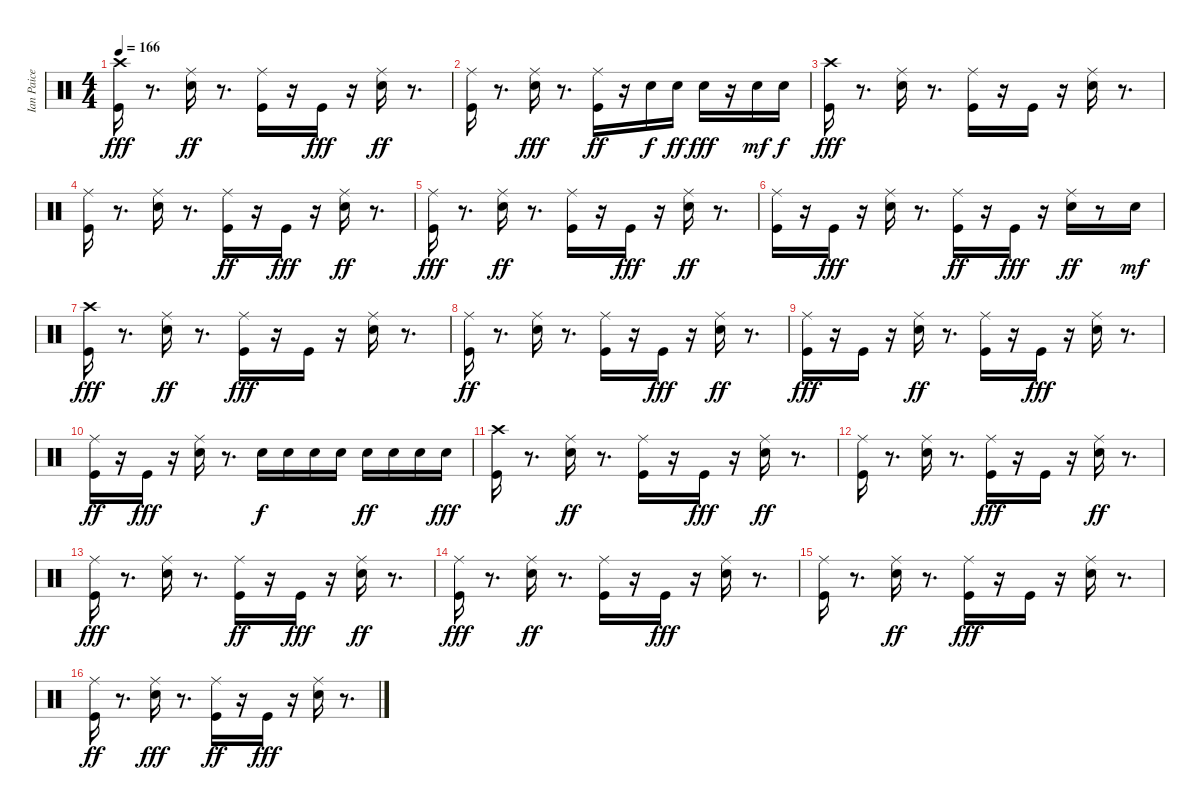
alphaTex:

\track ("Ian Paice" "Ian Paice") {instrument percussion}
\staff {score}
\articulation defaults
\ts (4 4)
\tempo 166
\clef neutral
\ks c
("Crash high (hit)" "Kick (hit)").16{dy fff} r.8{d} ("Snare (hit) 2" "Ride (middle)").16{dy ff} r.8{d} ("Kick (hit)" "Ride (middle)").16 r.16 "Kick (hit)".16{dy fff} r.16 ("Snare (hit) 2" "Ride (middle)").16{dy ff} r.8{d} |
("Kick (hit)" "Ride (middle)").16 r.8{d} ("Ride (middle)" "Snare (hit) 2").16{dy fff} r.8{d} ("Kick (hit)" "Ride (middle)").16{dy ff} r.16 "Snare (hit) 2".16{dy f} "Snare (hit) 2".16{dy ff} "Snare (hit) 2".16{dy fff} r.16 "Snare (hit) 2".16{dy mf} "Snare (hit) 2".16{dy f} |
("Kick (hit)" "Crash high (hit)").16{dy fff} r.8{d} ("Ride (middle)" "Snare (hit) 2").16 r.8{d} ("Ride (middle)" "Kick (hit)").16 r.16 "Kick (hit)".16 r.16 ("Ride (middle)" "Snare (hit) 2").16 r.8{d} |
("Ride (middle)" "Kick (hit)").16 r.8{d} ("Ride (middle)" "Snare (hit) 2").16 r.8{d} ("Kick (hit)" "Ride (middle)").16{dy ff} r.16 "Kick (hit)".16{dy fff} r.16 ("Snare (hit) 2" "Ride (middle)").16{dy ff} r.8{d} |
("Ride (middle)" "Kick (hit)").16{dy fff} r.8{d} ("Snare (hit) 2" "Ride (middle)").16{dy ff} r.8{d} ("Kick (hit)" "Ride (middle)").16 r.16 "Kick (hit)".16{dy fff} r.16 ("Snare (hit) 2" "Ride (middle)").16{dy ff} r.8{d} |
("Kick (hit)" "Ride (middle)").16 r.16 "Kick (hit)".16{dy fff} r.16 ("Ride (middle)" "Snare (hit) 2").16 r.8{d} ("Kick (hit)" "Ride (middle)").16{dy ff} r.16 "Kick (hit)".16{dy fff} r.16 ("Snare (hit) 2" "Ride (middle)").16{dy ff} r.8 "Snare (hit) 2".16{dy mf} |
("Kick (hit)" "Crash high (hit)").16{dy fff} r.8{d} ("Snare (hit) 2" "Ride (middle)").16{dy ff} r.8{d} ("Ride (middle)" "Kick (hit)").16{dy fff} r.16 "Kick (hit)".16 r.16 ("Ride (middle)" "Snare (hit) 2").16 r.8{d} |
("Kick (hit)" "Ride (middle)").16{dy ff} r.8{d} ("Snare (hit) 2" "Ride (middle)").16 r.8{d} ("Kick (hit)" "Ride (middle)").16 r.16 "Kick (hit)".16{dy fff} r.16 ("Snare (hit) 2" "Ride (middle)").16{dy ff} r.8{d} |
("Ride (middle)" "Kick (hit)").16{dy fff} r.16 "Kick (hit)".16 r.16 ("Snare (hit) 2" "Ride (middle)").16{dy ff} r.8{d} ("Kick (hit)" "Ride (middle)").16 r.16 "Kick (hit)".16{dy fff} r.16 ("Ride (middle)" "Snare (hit) 2").16 r.8{d} |
("Kick (hit)" "Ride (middle)").16{dy ff} r.16 "Kick (hit)".16{dy fff} r.16 ("Ride (middle)" "Snare (hit) 2").16 r.8{d} "Snare (hit) 2".16{dy f} "Snare (hit) 2".16 "Snare (hit) 2".16 "Snare (hit) 2".16 "Snare (hit) 2".16{dy ff} "Snare (hit) 2".16 "Snare (hit) 2".16 "Snare (hit) 2".16{dy fff} |
("Crash high (hit)" "Kick (hit)").16 r.8{d} ("Snare (hit) 2" "Ride (middle)").16{dy ff} r.8{d} ("Kick (hit)" "Ride (middle)").16 r.16 "Kick (hit)".16{dy fff} r.16 ("Snare (hit) 2" "Ride (middle)").16{dy ff} r.8{d} |
("Kick (hit)" "Ride (middle)").16 r.8{d} ("Snare (hit) 2" "Ride (middle)").16 r.8{d} ("Ride (middle)" "Kick (hit)").16{dy fff} r.16 "Kick (hit)".16 r.16 ("Snare (hit) 2" "Ride (middle)").16{dy ff} r.8{d} |
("Ride (middle)" "Kick (hit)").16{dy fff} r.8{d} ("Ride (middle)" "Snare (hit) 2").16 r.8{d} ("Kick (hit)" "Ride (middle)").16{dy ff} r.16 "Kick (hit)".16{dy fff} r.16 ("Snare (hit) 2" "Ride (middle)").16{dy ff} r.8{d} |
("Ride (middle)" "Kick (hit)").16{dy fff} r.8{d} ("Snare (hit) 2" "Ride (middle)").16{dy ff} r.8{d} ("Kick (hit)" "Ride (middle)").16 r.16 "Kick (hit)".16{dy fff} r.16 ("Ride (middle)" "Snare (hit) 2").16 r.8{d} |
("Ride (middle)" "Kick (hit)").16 r.8{d} ("Snare (hit) 2" "Ride (middle)").16{dy ff} r.8{d} ("Ride (middle)" "Kick (hit)").16{dy fff} r.16 "Kick (hit)".16 r.16 ("Ride (middle)" "Snare (hit) 2").16 r.8{d} |
("Kick (hit)" "Ride (middle)").16{dy ff} r.8{d} ("Ride (middle)" "Snare (hit) 2").16{dy fff} r.8{d} ("Kick (hit)" "Ride (middle)").16{dy ff} r.16 "Kick (hit)".16{dy fff} r.16 ("Ride (middle)" "Snare (hit) 2").16 r.8{d}
